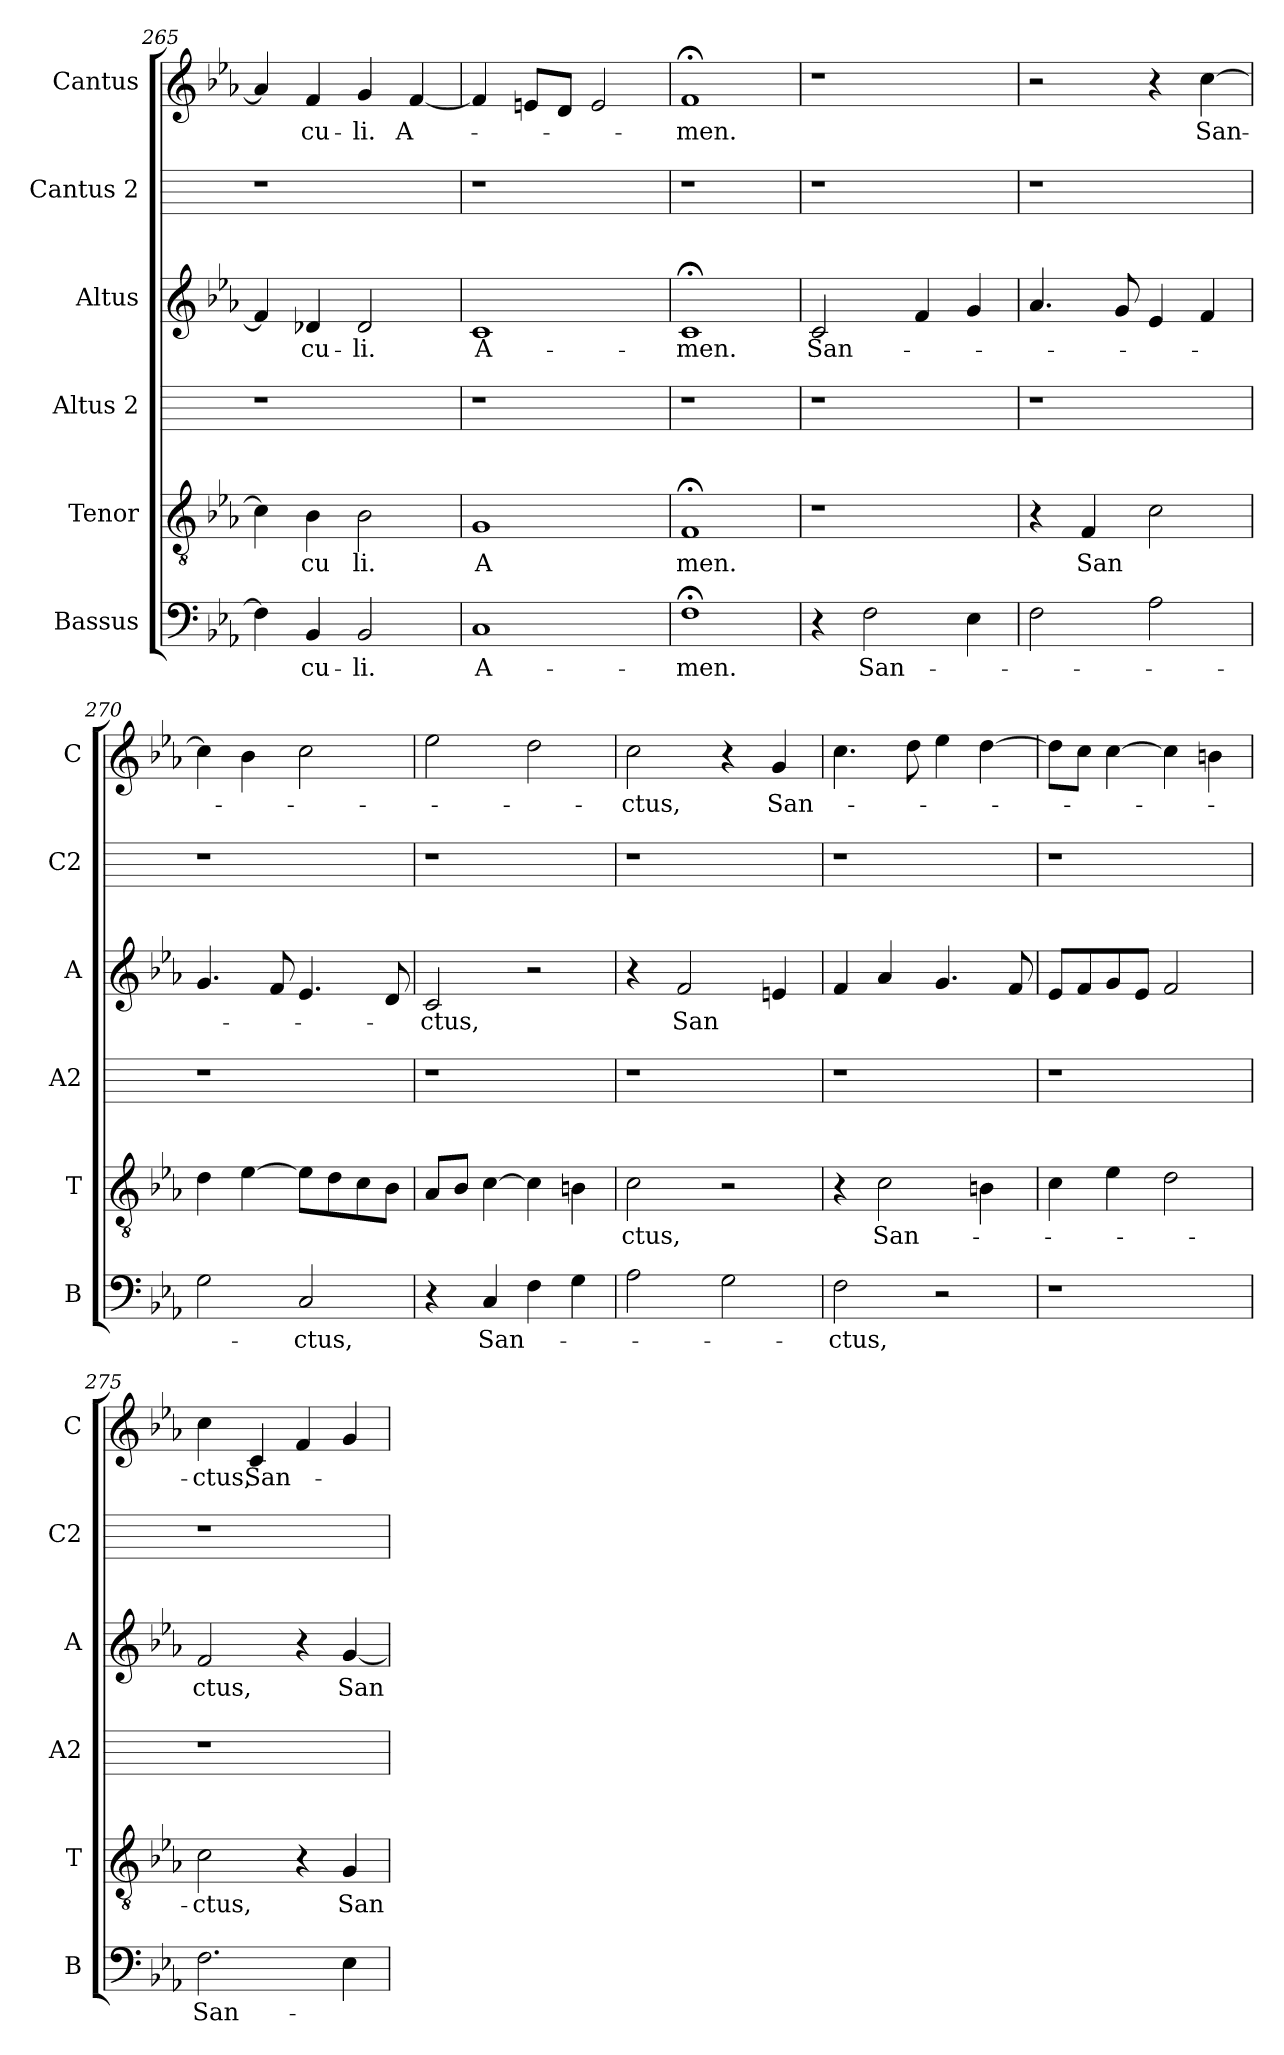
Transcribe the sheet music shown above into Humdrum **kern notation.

**kern	**text	**kern	**text	**kern	**kern	**text	**kern	**kern	**text
*part6	*part6	*part5	*part5	*part4	*part3	*part3	*part2	*part1	*part1
*staff6	*staff6	*staff5	*staff5	*staff4	*staff3	*staff3	*staff2	*staff1	*staff1
*I"Bassus	*	*I"Tenor	*	*I"Altus 2	*I"Altus	*	*I"Cantus 2	*I"Cantus	*
*I'B	*	*I'T	*	*I'A2	*I'A	*	*I'C2	*I'C	*
*clefF4	*	*clefGv2	*	*	*clefG2	*	*	*clefG2	*
*k[b-e-a-]	*	*k[b-e-a-]	*	*	*k[b-e-a-]	*	*	*k[b-e-a-]	*
*E-:	*	*E-:	*	*	*E-:	*	*	*E-:	*
=265	=265	=265	=265	=265	=265	=265	=265	=265	=265
4F\]	.	4c\]	.	1r	4f/]	.	1r	4a-/]	.
!	!LO:LY:b:cj	!	!LO:LY:b:cj	!	!	!LO:LY:b:cj	!	!	!LO:LY:b:cj
4BB-/	-cu-	4B-\	cu	.	4d-X/	-cu-	.	4f/	-cu-
!	!LO:LY:b:cj	!	!LO:LY:b:cj	!	!	!LO:LY:b:cj	!	!	!LO:LY:b:cj
2BB-/	-li.	2B-\	li.	.	2d-/	-li.	.	4g/	-li.
!	!	!	!	!	!	!	!	!	!LO:LY:b:cj
.	.	.	.	.	.	.	.	[<4f/	A-
=266	=266	=266	=266	=266	=266	=266	=266	=266	=266
!	!LO:LY:b:cj	!	!LO:LY:b:cj	!	!	!LO:LY:b:cj	!	!	!
1C	A-	1G	A	1r	1c	A-	1r	4f/]	.
.	.	.	.	.	.	.	.	8en/L	.
.	.	.	.	.	.	.	.	8d/J	.
.	.	.	.	.	.	.	.	2e/	.
=267	=267	=267	=267	=267	=267	=267	=267	=267	=267
!	!LO:LY:b:cj	!	!LO:LY:b:cj	!	!	!LO:LY:b:cj	!	!	!LO:LY:b:cj
1F;<	-men.	1F;<	men.	1r	1c;<	-men.	1r	1f;<	-men.
!!LO:PB:g=z
=268	=268!	=268	=268!	=268	=268	=268!	=268	=268!	=268!
!	!	!	!	!	!	!LO:LY:b	!	!	!
4r	.	1r	.	1r	2c/	San-	1r	1r	.
!	!LO:LY:b	!	!	!	!	!	!	!	!
2F\	San-	.	.	.	.	.	.	.	.
.	.	.	.	.	4f/	.	.	.	.
4E-\	.	.	.	.	4g/	.	.	.	.
=269	=269	=269	=269	=269	=269	=269	=269	=269	=269
2F\	.	4r	.	1r	4.a-/	.	1r	2r	.
!	!	!	!LO:LY:b	!	!	!	!	!	!
.	.	4F/	San	.	.	.	.	.	.
.	.	.	.	.	8g/	.	.	.	.
2A-\	.	2c\	.	.	4e-/	.	.	4r	.
!	!	!	!	!	!	!	!	!	!LO:LY:b
.	.	.	.	.	4f/	.	.	[>4cc\	San-
=270	=270	=270	=270	=270	=270	=270	=270	=270	=270
2G\	.	4d\	.	1r	4.g/	.	1r	4cc\]	.
.	.	[>4e-\	.	.	.	.	.	4b-\	.
.	.	.	.	.	8f/	.	.	.	.
!	!LO:LY:b:cj	!	!	!	!	!	!	!	!
2C/	-ctus,	8e-\L]	.	.	4.e-/	.	.	2cc\	.
.	.	8d\	.	.	.	.	.	.	.
.	.	8c\	.	.	.	.	.	.	.
.	.	8B-\J	.	.	8d/	.	.	.	.
=271	=271	=271	=271	=271	=271	=271	=271	=271	=271
!	!	!	!	!	!	!LO:LY:b:cj	!	!	!
4r	.	8A-/L	.	1r	2c/	-ctus,	1r	2ee-\	.
.	.	8B-/J	.	.	.	.	.	.	.
!	!LO:LY:b	!	!	!	!	!	!	!	!
4C/	San-	[>4c\	.	.	.	.	.	.	.
4F\	.	4c\]	.	.	2r	.	.	2dd\	.
4G\	.	4Bn\	.	.	.	.	.	.	.
!!LO:LB:g=z
=272	=272	=272	=272	=272	=272	=272	=272	=272	=272
!	!	!	!LO:LY:b:cj	!	!	!	!	!	!LO:LY:b:cj
*^	*	*	*	*	*	*	*	*	*
2A-\	8...ryy	.	2c\	ctus,	1r	4r	.	1r	2cc\	-ctus,
.	2ryy	.	.	.	.	.	.	.	.	.
!	!	!	!	!	!	!	!LO:LY:b	!	!	!
.	.	.	.	.	.	2f/	San	.	.	.
2G\	.	.	2r	.	.	.	.	.	4r	.
.	4ryy	.	.	.	.	.	.	.	.	.
!	!	!	!	!	!	!	!	!	!	!LO:LY:b
.	.	.	.	.	.	4en/	.	.	4g/	San-
.	64ryy	.	.	.	.	.	.	.	.	.
=273	=273	=273	=273	=273	=273	=273	=273	=273	=273	=273
!	!	!LO:LY:b:cj	!	!	!	!	!	!	!	!
*v	*v	*	*	*	*	*	*	*	*	*
2F\	-ctus,	4r	.	1r	4f/	.	1r	4.cc\	.
!	!	!	!LO:LY:b	!	!	!	!	!	!
.	.	2c\	San-	.	4a-/	.	.	.	.
.	.	.	.	.	.	.	.	8dd\	.
2r	.	.	.	.	4.g/	.	.	4ee-\	.
.	.	4Bn\	.	.	.	.	.	[>4dd\	.
.	.	.	.	.	8f/	.	.	.	.
=274	=274	=274	=274	=274	=274	=274	=274	=274	=274
1r	.	4c\	.	1r	8e-/L	.	1r	8dd\L]	.
.	.	.	.	.	8f/	.	.	8cc\J	.
.	.	4e-\	.	.	8g/	.	.	[>4cc\	.
.	.	.	.	.	8e-/J	.	.	.	.
.	.	2d\	.	.	2f/	.	.	4cc\]	.
.	.	.	.	.	.	.	.	4bn\	.
=275	=275	=275	=275	=275	=275	=275	=275	=275	=275
!	!LO:LY:b	!	!LO:LY:b:cj	!	!	!LO:LY:b:cj	!	!	!LO:LY:b:cj
2.F\	San-	2c\	-ctus,	1r	2f/	ctus,	1r	4cc\	-ctus,
!	!	!	!	!	!	!	!	!	!LO:LY:b
.	.	.	.	.	.	.	.	4c/	San-
.	.	4r	.	.	4r	.	.	4f/	.
!	!	!	!LO:LY:b	!	!	!LO:LY:b	!	!	!
4E-\	.	4G/	San-	.	[>4g/	San	.	4g/	.
=	=	=	=	=	=	=	=	=	=
*-	*-	*-	*-	*-	*-	*-	*-	*-	*-
